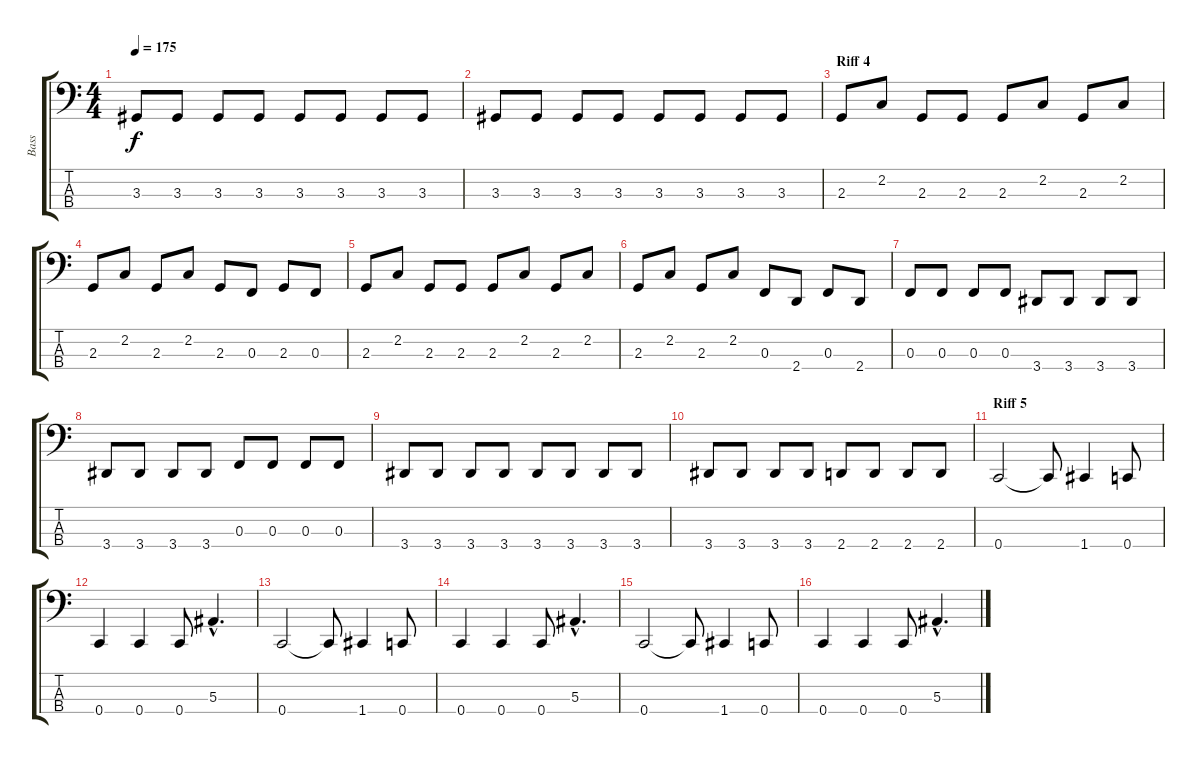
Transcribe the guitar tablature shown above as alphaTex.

\track ("Bass" "Bass") {instrument electricbassfinger}
\staff {score tabs}
\tuning (Eb2 Bb1 F1 C1) {hide}
\ts (4 4)
\tempo 175
\clef f4
\ks c
3.3.8{dy f} 3.3.8 3.3.8 3.3.8 3.3.8 3.3.8 3.3.8 3.3.8 |
3.3.8 3.3.8 3.3.8 3.3.8 3.3.8 3.3.8 3.3.8 3.3.8 |
\section ("" "Riff 4")
2.3.8 2.2.8 2.3.8 2.3.8 2.3.8 2.2.8 2.3.8 2.2.8 |
2.3.8 2.2.8 2.3.8 2.2.8 2.3.8 0.3.8 2.3.8 0.3.8 |
2.3.8 2.2.8 2.3.8 2.3.8 2.3.8 2.2.8 2.3.8 2.2.8 |
2.3.8 2.2.8 2.3.8 2.2.8 0.3.8 2.4.8 0.3.8 2.4.8 |
0.3.8 0.3.8 0.3.8 0.3.8 3.4.8 3.4.8 3.4.8 3.4.8 |
3.4.8 3.4.8 3.4.8 3.4.8 0.3.8 0.3.8 0.3.8 0.3.8 |
3.4.8 3.4.8 3.4.8 3.4.8 3.4.8 3.4.8 3.4.8 3.4.8 |
3.4.8 3.4.8 3.4.8 3.4.8 2.4.8 2.4.8 2.4.8 2.4.8 |
\section ("" "Riff 5")
0.4.2 0.4{t}.8 1.4.4 0.4.8 |
0.4.4 0.4.4 0.4.8 5.3{hac}.4{d} |
0.4.2 0.4{t}.8 1.4.4 0.4.8 |
0.4.4 0.4.4 0.4.8 5.3{hac}.4{d} |
0.4.2 0.4{t}.8 1.4.4 0.4.8 |
0.4.4 0.4.4 0.4.8 5.3{hac}.4{d}
